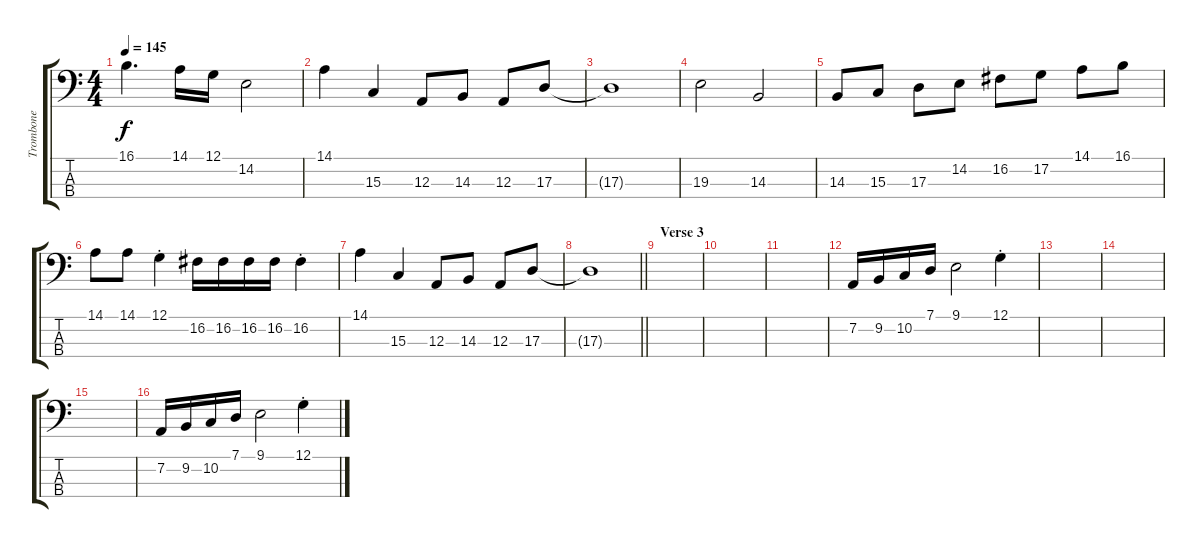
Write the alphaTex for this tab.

\track ("Trombone" "Trombone") {instrument trombone}
\staff {score tabs}
\tuning (G2 D2 A1 E1) {hide}
\ts (4 4)
\tempo 145
\clef f4
\ks c
16.1.4{d dy f} 14.1.16 12.1.16 14.2.2 |
14.1.4 15.3.4 12.3.8 14.3.8 12.3.8 17.3.8 |
17.3{t}.1 |
19.3.2 14.3.2 |
14.3.8 15.3.8 17.3.8 14.2.8 16.2.8 17.2.8 14.1.8 16.1.8 |
14.1.8 14.1.8 12.1{st}.4 16.2.16 16.2.16 16.2.16 16.2.16 16.2{st}.4 |
14.1.4 15.3.4 12.3.8 14.3.8 12.3.8 17.3.8 |
\barLineRight lightlight
17.3{t}.1 |
\section ("" "Verse 3")
|
|
|
7.2.16 9.2.16 10.2.16 7.1.16 9.1.2 12.1{st}.4 |
|
|
|
7.2.16 9.2.16 10.2.16 7.1.16 9.1.2 12.1{st}.4
